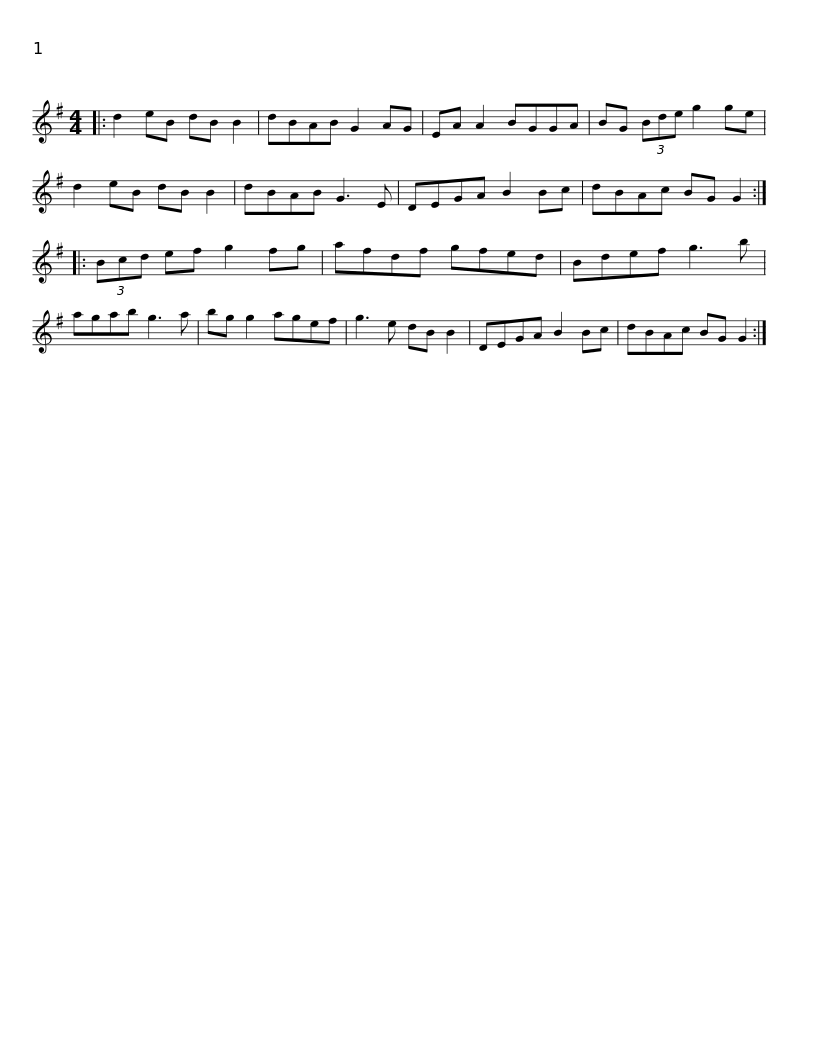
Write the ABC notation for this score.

X:1
L:1/8
M:4/4
I:linebreak $
K:G
V:1 treble
V:1
|: d2 eB dB B2 | dBAB G2 AG | EA A2 BGGA | BG (3Bde g2 ge | d2 eB dB B2 | %5
 dBAB G3 E |$ DEGA B2 Bc | dBAc BG G2 :: (3Bcd ef g2 fg | afdf gfed | %10
 Bdef g3 b | agab g3 a |$ bg g2 agef | g3 e dB B2 | DEGA B2 Bc | %15
 dBAc BG G2 :| %16
